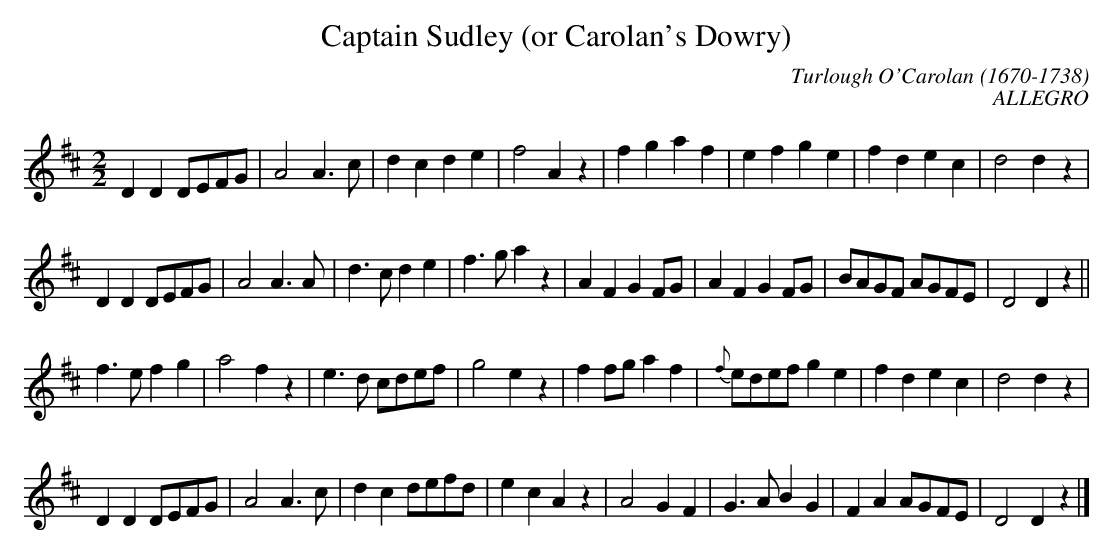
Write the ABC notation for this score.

X:1occ
T:Captain Sudley (or Carolan's Dowry)
C:Turlough O'Carolan (1670-1738)
C:ALLEGRO
M:2/2
L:1/8
K:D
D2D2DEFG|A4A3c|d2c2d2e2|f4A2z2|f2g2a2f2|e2f2g2e2|f2d2e2c2|d4d2z2|
D2D2DEFG|A4A3A|d3c d2e2|f3g a2z2|A2F2G2FG|A2F2G2FG|BAGF AGFE|D4D2z2||
f3e f2g2|a4f2z2|e3d cdef|g4e2z2|f2fg a2f2|{f}edef g2e2|f2d2e2c2|d4d2z2|
D2D2DEFG|A4A3c|d2c2defd|e2c2A2z2|A4G2F2|G3A B2G2|F2A2AGFE|D4D2z2|]
